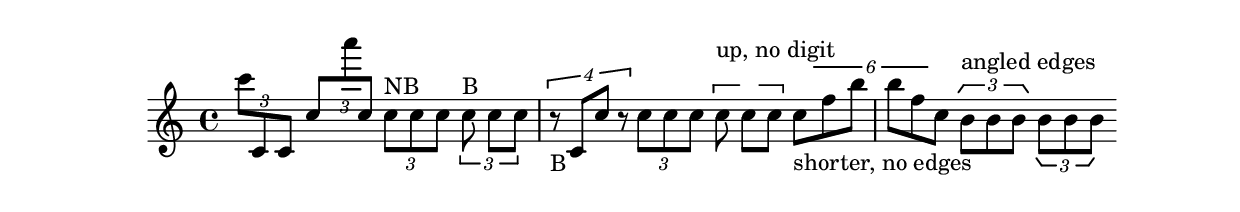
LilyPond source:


\header {
  texidoc = "Tuplet bracket formatting supports numerous options,
for instance, bracketed (B) and non-bracketed (NB).
"
}


\version "2.7.32"



\context Voice \relative c'' {

  \times 2/3 { c'8 c,, c }
  \times 2/3 { c'8 c'' c,, }

  
  \times 2/3 {  c8[^"NB" c c]  }
  
  \times 2/3 { c8^"B"  c[ c]  }
  \times 2/4 { r8_"B"  c,[ c'] r8 }
  
  \override TupletBracket  #'bracket-visibility = #'if-no-beam  
  \times 2/3 {  c8[ c c]  }
  
  \tupletUp
  \override TupletNumber #'transparent = ##t
  \times 2/3 { c8^""^""^"up, no digit"  c[ c]  }
  \revert TupletNumber #'transparent

  \override TupletBracket  #'bracket-visibility = ##t
  \override TupletBracket  #'edge-height = #'(0.0 . 0.0)
  \override TupletBracket  #'shorten-pair = #'(2.0 . 2.0)
  \times 4/6 { c_"shorter, no edges" f b  b f c}	
  \revert TupletBracket #'edge-height
  \revert TupletBracket #'shorten-pair
  \override TupletBracket  #'bracket-flare = #'(0.5 . 0.5)
  \times 2/3 { b^""^""^"angled edges" b b }
  \tupletNeutral
  \times 2/3 { b b b }

}


